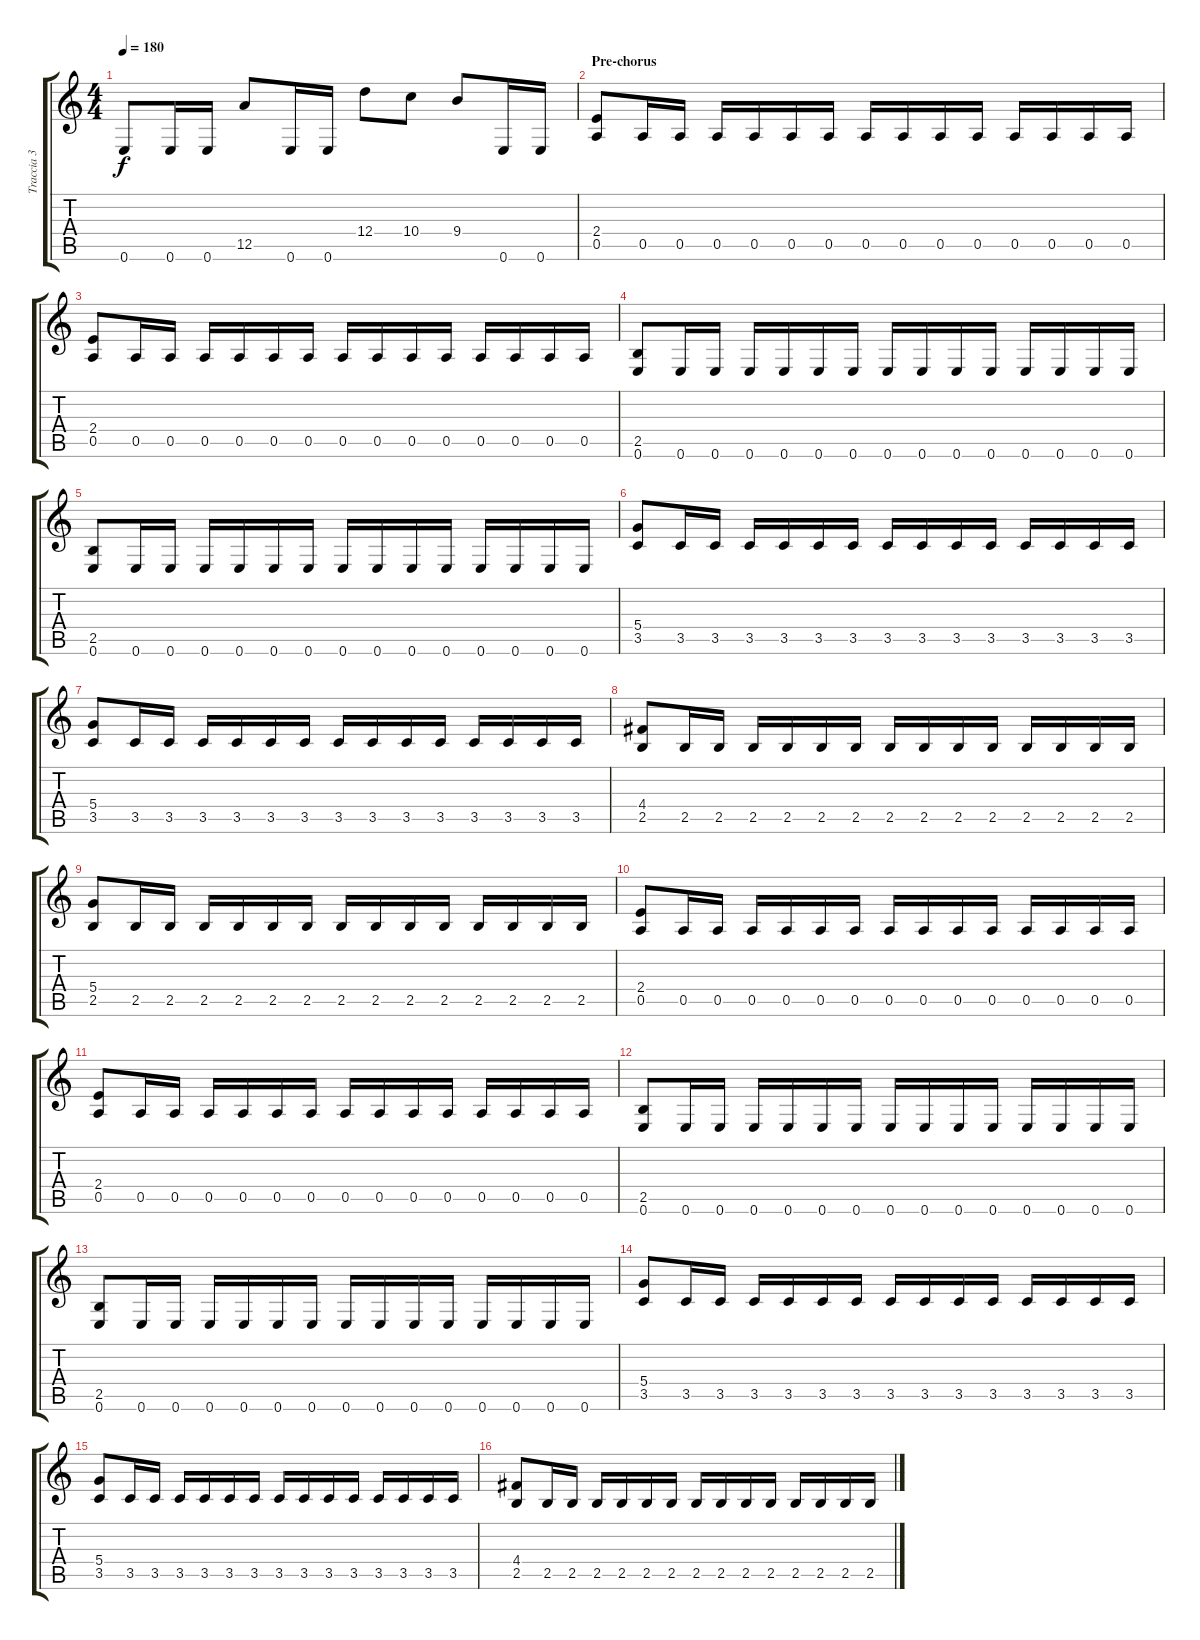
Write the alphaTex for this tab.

\track ("Traccia 3" "Traccia 3") {instrument distortionguitar}
\staff {score tabs}
\tuning (E4 B3 G3 D3 A2 E2) {hide}
\ts (4 4)
\tempo 180
\clef g2
\ks c
0.6.8{dy f} 0.6.16 0.6.16 12.5.8 0.6.16 0.6.16 12.4.8 10.4.8 9.4.8 0.6.16 0.6.16 |
\section ("" "Pre-chorus")
(2.4 0.5).8 0.5.16 0.5.16 0.5.16 0.5.16 0.5.16 0.5.16 0.5.16 0.5.16 0.5.16 0.5.16 0.5.16 0.5.16 0.5.16 0.5.16 |
(2.4 0.5).8 0.5.16 0.5.16 0.5.16 0.5.16 0.5.16 0.5.16 0.5.16 0.5.16 0.5.16 0.5.16 0.5.16 0.5.16 0.5.16 0.5.16 |
(2.5 0.6).8 0.6.16 0.6.16 0.6.16 0.6.16 0.6.16 0.6.16 0.6.16 0.6.16 0.6.16 0.6.16 0.6.16 0.6.16 0.6.16 0.6.16 |
(2.5 0.6).8 0.6.16 0.6.16 0.6.16 0.6.16 0.6.16 0.6.16 0.6.16 0.6.16 0.6.16 0.6.16 0.6.16 0.6.16 0.6.16 0.6.16 |
(5.4 3.5).8 3.5.16 3.5.16 3.5.16 3.5.16 3.5.16 3.5.16 3.5.16 3.5.16 3.5.16 3.5.16 3.5.16 3.5.16 3.5.16 3.5.16 |
(5.4 3.5).8 3.5.16 3.5.16 3.5.16 3.5.16 3.5.16 3.5.16 3.5.16 3.5.16 3.5.16 3.5.16 3.5.16 3.5.16 3.5.16 3.5.16 |
(4.4 2.5).8 2.5.16 2.5.16 2.5.16 2.5.16 2.5.16 2.5.16 2.5.16 2.5.16 2.5.16 2.5.16 2.5.16 2.5.16 2.5.16 2.5.16 |
(5.4 2.5).8 2.5.16 2.5.16 2.5.16 2.5.16 2.5.16 2.5.16 2.5.16 2.5.16 2.5.16 2.5.16 2.5.16 2.5.16 2.5.16 2.5.16 |
(2.4 0.5).8 0.5.16 0.5.16 0.5.16 0.5.16 0.5.16 0.5.16 0.5.16 0.5.16 0.5.16 0.5.16 0.5.16 0.5.16 0.5.16 0.5.16 |
(2.4 0.5).8 0.5.16 0.5.16 0.5.16 0.5.16 0.5.16 0.5.16 0.5.16 0.5.16 0.5.16 0.5.16 0.5.16 0.5.16 0.5.16 0.5.16 |
(2.5 0.6).8 0.6.16 0.6.16 0.6.16 0.6.16 0.6.16 0.6.16 0.6.16 0.6.16 0.6.16 0.6.16 0.6.16 0.6.16 0.6.16 0.6.16 |
(2.5 0.6).8 0.6.16 0.6.16 0.6.16 0.6.16 0.6.16 0.6.16 0.6.16 0.6.16 0.6.16 0.6.16 0.6.16 0.6.16 0.6.16 0.6.16 |
(5.4 3.5).8 3.5.16 3.5.16 3.5.16 3.5.16 3.5.16 3.5.16 3.5.16 3.5.16 3.5.16 3.5.16 3.5.16 3.5.16 3.5.16 3.5.16 |
(5.4 3.5).8 3.5.16 3.5.16 3.5.16 3.5.16 3.5.16 3.5.16 3.5.16 3.5.16 3.5.16 3.5.16 3.5.16 3.5.16 3.5.16 3.5.16 |
(4.4 2.5).8 2.5.16 2.5.16 2.5.16 2.5.16 2.5.16 2.5.16 2.5.16 2.5.16 2.5.16 2.5.16 2.5.16 2.5.16 2.5.16 2.5.16
